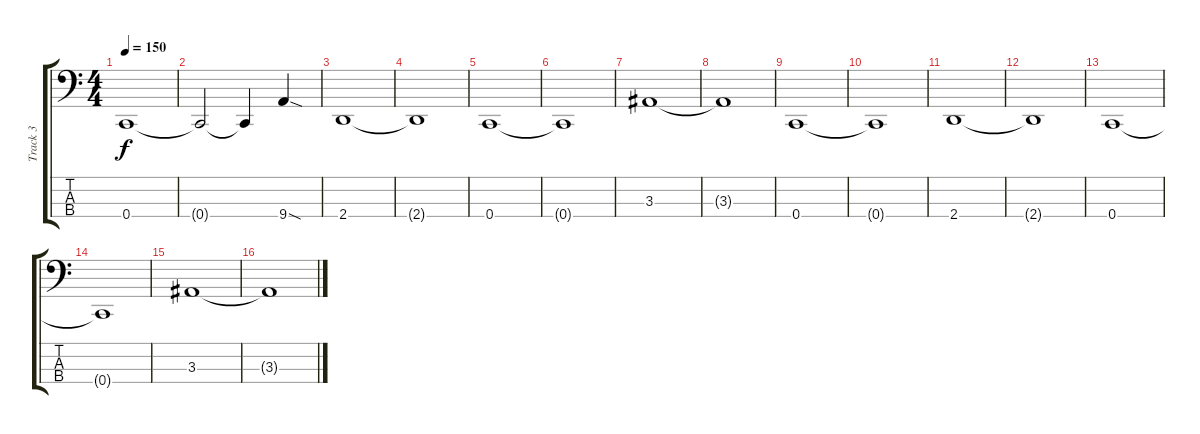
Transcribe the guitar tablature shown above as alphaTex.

\track ("Track 3" "Track 3") {instrument electricbasspick}
\staff {score tabs}
\tuning (F2 C2 G1 C1) {hide}
\ts (4 4)
\tempo 150
\clef f4
\ks c
0.4.1{dy f} |
0.4{t}.2 0.4{t}.4 9.4{sod}.4 |
2.4.1 |
2.4{t}.1 |
0.4.1 |
0.4{t}.1 |
3.3.1 |
3.3{t}.1 |
0.4.1 |
0.4{t}.1 |
2.4.1 |
2.4{t}.1 |
0.4.1 |
0.4{t}.1 |
3.3.1 |
3.3{t}.1
